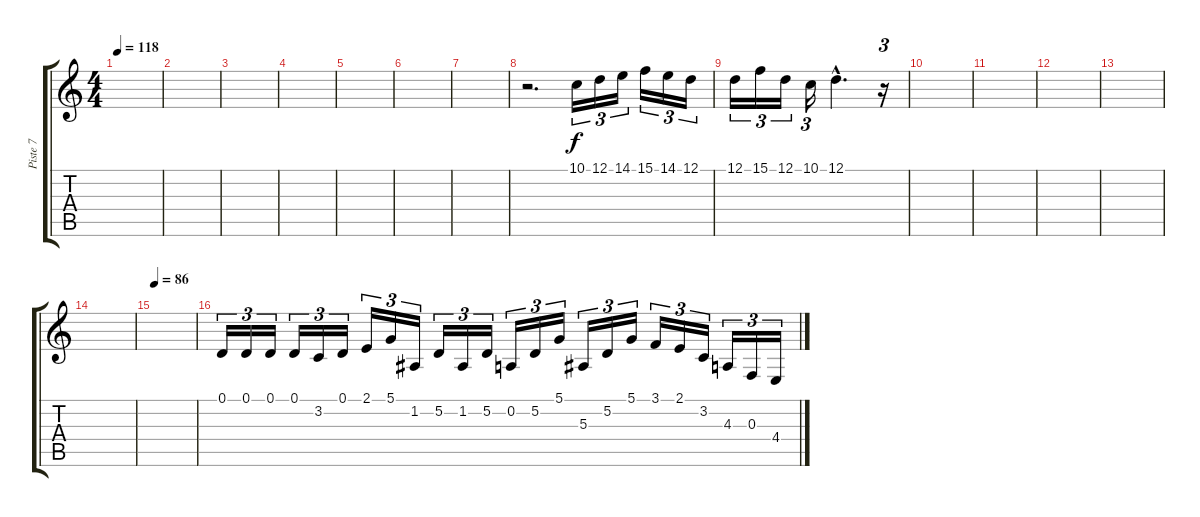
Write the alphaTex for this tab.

\track ("Piste 7" "Piste 7") {instrument drawbarorgan}
\staff {score tabs}
\tuning (D4 A3 F3 C3 G2 D2) {hide}
\ts (4 4)
\tempo 118
\clef g2
\ks c
|
|
|
|
|
|
|
r.2{d volume 16 balance 3 instrument lead1square} 10.1.16{tu (3 2)} 12.1.16{tu (3 2)} 14.1.16{tu (3 2)} 15.1.16{tu (3 2)} 14.1.16{tu (3 2)} 12.1.16{tu (3 2)} |
12.1.16{tu (3 2) balance 3 instrument lead1square} 15.1.16{tu (3 2)} 12.1.16{tu (3 2)} 10.1.16{tu (3 2)} 12.1{hac}.4{d} r.16{tu (3 2)} |
|
|
|
|
|
\tempo 86
|
0.1.16{tu (3 2) balance 16 instrument electricpiano1} 0.1.16{tu (3 2)} 0.1.16{tu (3 2)} 0.1.16{tu (3 2)} 3.2.16{tu (3 2)} 0.1.16{tu (3 2)} 2.1.16{tu (3 2)} 5.1.16{tu (3 2)} 1.2.16{tu (3 2)} 5.2.16{tu (3 2)} 1.2.16{tu (3 2)} 5.2.16{tu (3 2)} 0.2.16{tu (3 2)} 5.2.16{tu (3 2)} 5.1.16{tu (3 2)} 5.3.16{tu (3 2)} 5.2.16{tu (3 2)} 5.1.16{tu (3 2)} 3.1.16{tu (3 2)} 2.1.16{tu (3 2)} 3.2.16{tu (3 2)} 4.3.16{tu (3 2)} 0.3.16{tu (3 2)} 4.4.16{tu (3 2)}
